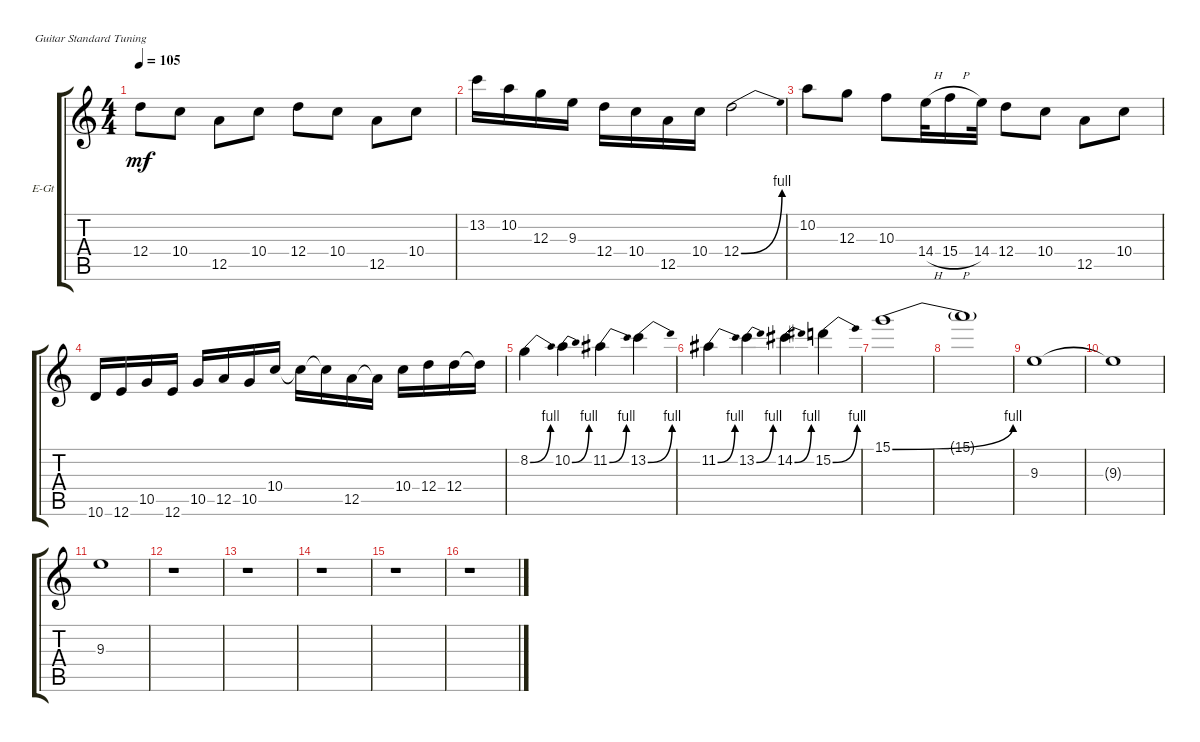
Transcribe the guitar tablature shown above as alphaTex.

\defaultSystemsLayout 4
\bracketExtendMode groupsimilarinstruments
\firstSystemTrackNameOrientation horizontal
\otherSystemsTrackNameOrientation horizontal
\track ("Tom Tucker" "E-Gt") {instrument distortionguitar}
\staff {score tabs}
\tuning (E4 B3 G3 D3 A2 E2)
\ts (4 4)
\tempo 105
\clef g2
\scale
0.333333
\ks c
12.4.8{dy mf} 10.4.8 12.5.8 10.4.8 12.4.8 10.4.8 12.5.8 10.4.8 |
\scale
0.333333 13.2.16 10.2.16 12.3.16 9.3.16 12.4.16 10.4.16 12.5.16 10.4.16 12.4{be (bend 0 0 15 4)}.2 |
10.2.8 12.3.8 10.3.8 14.4{h}.32 15.4{h}.16 14.4.32 12.4.8 10.4.8 12.5.8 10.4.8 |
10.6.16 12.6.16 10.5.16 12.6.16 10.5.16 12.5.16 10.5.16 10.4.16 10.4{t}.16 10.4{t}.16 12.5.16 12.5{t}.16 10.4.16 12.4.16 12.4.16 12.4{t}.16 |
8.2{be (bend 0 0 15 4)}.4 10.2{be (bend 0 0 15 4)}.4 11.2{be (bend 0 0 15 4)}.4 13.2{be (bend 0 0 15 4)}.4 |
11.2{be (bend 0 0 15 4)}.4 13.2{be (bend 0 0 15 4)}.4 14.2{be (bend 0 0 15 4)}.4 15.2{be (bend 0 0 15 4)}.4 |
15.1{be (bend 0 0 15 4)}.1 |
15.1{t}.1 |
9.3.1 |
9.3{t}.1 |
9.3.1 |
r.1 |
r.1 |
r.1 |
r.1 |
r.1
